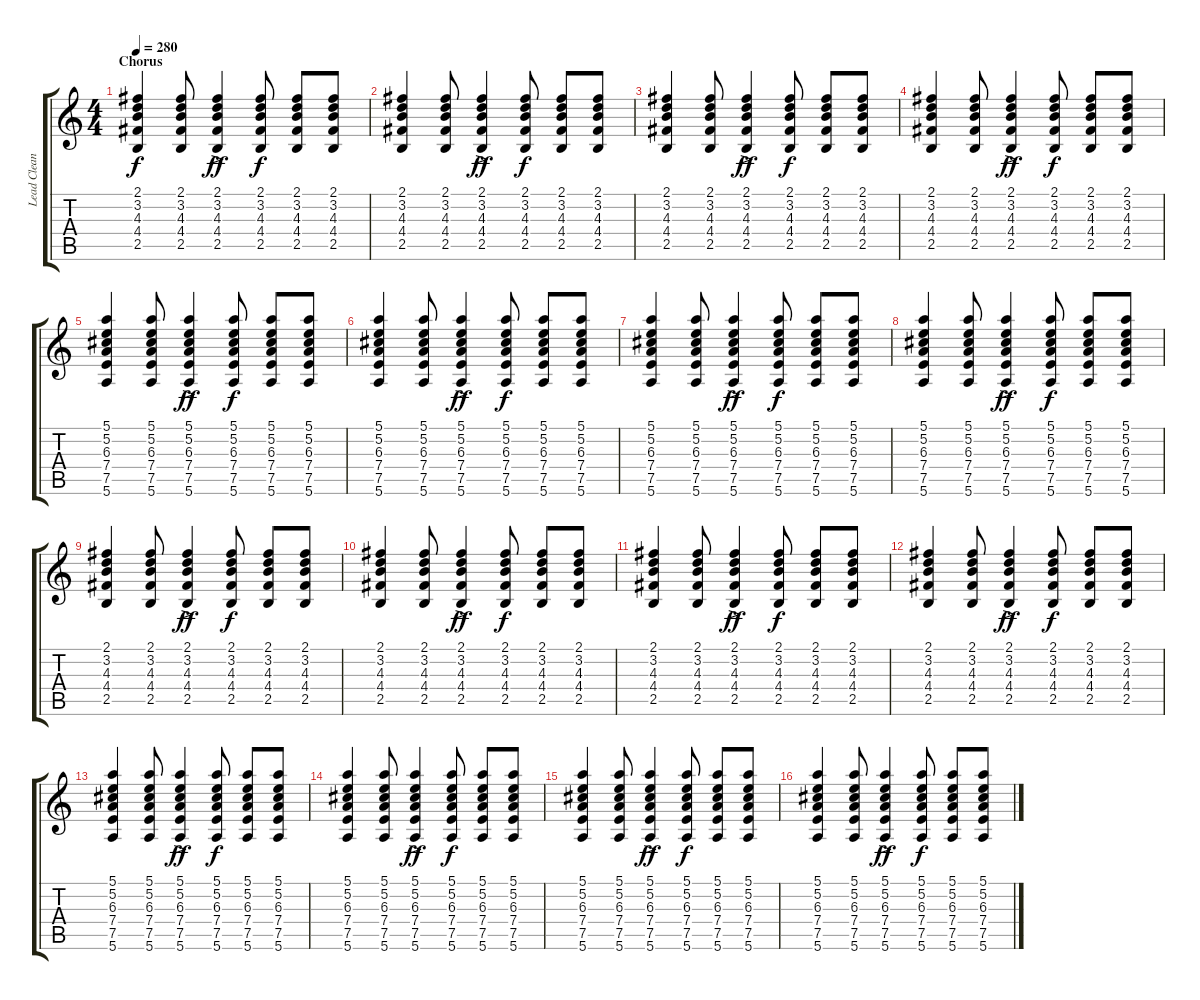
\track ("Lead Clean" "Lead Clean") {instrument electricguitarclean}
\staff {score tabs}
\tuning (E4 B3 G3 D3 A2 E2) {hide}
\ts (4 4)
\section ("" "Chorus")
\tempo 280
\clef g2
\ks c
(2.1 3.2 4.3 4.4 2.5).4{dy f} (2.1 3.2 4.3 4.4 2.5).8 (2.1 3.2 4.3 4.4{ac} 2.5).4{dy ff} (2.1 3.2 4.3 4.4 2.5).8{dy f} (2.1 3.2 4.3 4.4 2.5).8 (2.1 3.2 4.3 4.4 2.5).8 |
(2.1 3.2 4.3 4.4 2.5).4 (2.1 3.2 4.3 4.4 2.5).8 (2.1 3.2 4.3 4.4{ac} 2.5).4{dy ff} (2.1 3.2 4.3 4.4 2.5).8{dy f} (2.1 3.2 4.3 4.4 2.5).8 (2.1 3.2 4.3 4.4 2.5).8 |
(2.1 3.2 4.3 4.4 2.5).4 (2.1 3.2 4.3 4.4 2.5).8 (2.1 3.2 4.3 4.4{ac} 2.5).4{dy ff} (2.1 3.2 4.3 4.4 2.5).8{dy f} (2.1 3.2 4.3 4.4 2.5).8 (2.1 3.2 4.3 4.4 2.5).8 |
(2.1 3.2 4.3 4.4 2.5).4 (2.1 3.2 4.3 4.4 2.5).8 (2.1 3.2 4.3 4.4{ac} 2.5).4{dy ff} (2.1 3.2 4.3 4.4 2.5).8{dy f} (2.1 3.2 4.3 4.4 2.5).8 (2.1 3.2 4.3 4.4 2.5).8 |
(5.1 5.2 6.3 7.4 7.5 5.6).4 (5.1 5.2 6.3 7.4 7.5 5.6).8 (5.1 5.2{ac} 6.3 7.4 7.5 5.6).4{dy ff} (5.1 5.2 6.3 7.4 7.5 5.6).8{dy f} (5.1 5.2 6.3 7.4 7.5 5.6).8 (5.1 5.2 6.3 7.4 7.5 5.6).8 |
(5.1 5.2 6.3 7.4 7.5 5.6).4 (5.1 5.2 6.3 7.4 7.5 5.6).8 (5.1 5.2{ac} 6.3 7.4 7.5 5.6).4{dy ff} (5.1 5.2 6.3 7.4 7.5 5.6).8{dy f} (5.1 5.2 6.3 7.4 7.5 5.6).8 (5.1 5.2 6.3 7.4 7.5 5.6).8 |
(5.1 5.2 6.3 7.4 7.5 5.6).4 (5.1 5.2 6.3 7.4 7.5 5.6).8 (5.1 5.2{ac} 6.3 7.4 7.5 5.6).4{dy ff} (5.1 5.2 6.3 7.4 7.5 5.6).8{dy f} (5.1 5.2 6.3 7.4 7.5 5.6).8 (5.1 5.2 6.3 7.4 7.5 5.6).8 |
(5.1 5.2 6.3 7.4 7.5 5.6).4 (5.1 5.2 6.3 7.4 7.5 5.6).8 (5.1 5.2{ac} 6.3 7.4 7.5 5.6).4{dy ff} (5.1 5.2 6.3 7.4 7.5 5.6).8{dy f} (5.1 5.2 6.3 7.4 7.5 5.6).8 (5.1 5.2 6.3 7.4 7.5 5.6).8 |
(2.1 3.2 4.3 4.4 2.5).4 (2.1 3.2 4.3 4.4 2.5).8 (2.1 3.2 4.3 4.4{ac} 2.5).4{dy ff} (2.1 3.2 4.3 4.4 2.5).8{dy f} (2.1 3.2 4.3 4.4 2.5).8 (2.1 3.2 4.3 4.4 2.5).8 |
(2.1 3.2 4.3 4.4 2.5).4 (2.1 3.2 4.3 4.4 2.5).8 (2.1 3.2 4.3 4.4{ac} 2.5).4{dy ff} (2.1 3.2 4.3 4.4 2.5).8{dy f} (2.1 3.2 4.3 4.4 2.5).8 (2.1 3.2 4.3 4.4 2.5).8 |
(2.1 3.2 4.3 4.4 2.5).4 (2.1 3.2 4.3 4.4 2.5).8 (2.1 3.2 4.3 4.4{ac} 2.5).4{dy ff} (2.1 3.2 4.3 4.4 2.5).8{dy f} (2.1 3.2 4.3 4.4 2.5).8 (2.1 3.2 4.3 4.4 2.5).8 |
(2.1 3.2 4.3 4.4 2.5).4 (2.1 3.2 4.3 4.4 2.5).8 (2.1 3.2 4.3 4.4{ac} 2.5).4{dy ff} (2.1 3.2 4.3 4.4 2.5).8{dy f} (2.1 3.2 4.3 4.4 2.5).8 (2.1 3.2 4.3 4.4 2.5).8 |
(5.1 5.2 6.3 7.4 7.5 5.6).4 (5.1 5.2 6.3 7.4 7.5 5.6).8 (5.1 5.2{ac} 6.3 7.4 7.5 5.6).4{dy ff} (5.1 5.2 6.3 7.4 7.5 5.6).8{dy f} (5.1 5.2 6.3 7.4 7.5 5.6).8 (5.1 5.2 6.3 7.4 7.5 5.6).8 |
(5.1 5.2 6.3 7.4 7.5 5.6).4 (5.1 5.2 6.3 7.4 7.5 5.6).8 (5.1 5.2{ac} 6.3 7.4 7.5 5.6).4{dy ff} (5.1 5.2 6.3 7.4 7.5 5.6).8{dy f} (5.1 5.2 6.3 7.4 7.5 5.6).8 (5.1 5.2 6.3 7.4 7.5 5.6).8 |
(5.1 5.2 6.3 7.4 7.5 5.6).4 (5.1 5.2 6.3 7.4 7.5 5.6).8 (5.1 5.2{ac} 6.3 7.4 7.5 5.6).4{dy ff} (5.1 5.2 6.3 7.4 7.5 5.6).8{dy f} (5.1 5.2 6.3 7.4 7.5 5.6).8 (5.1 5.2 6.3 7.4 7.5 5.6).8 |
(5.1 5.2 6.3 7.4 7.5 5.6).4 (5.1 5.2 6.3 7.4 7.5 5.6).8 (5.1 5.2{ac} 6.3 7.4 7.5 5.6).4{dy ff} (5.1 5.2 6.3 7.4 7.5 5.6).8{dy f} (5.1 5.2 6.3 7.4 7.5 5.6).8 (5.1 5.2 6.3 7.4 7.5 5.6).8
